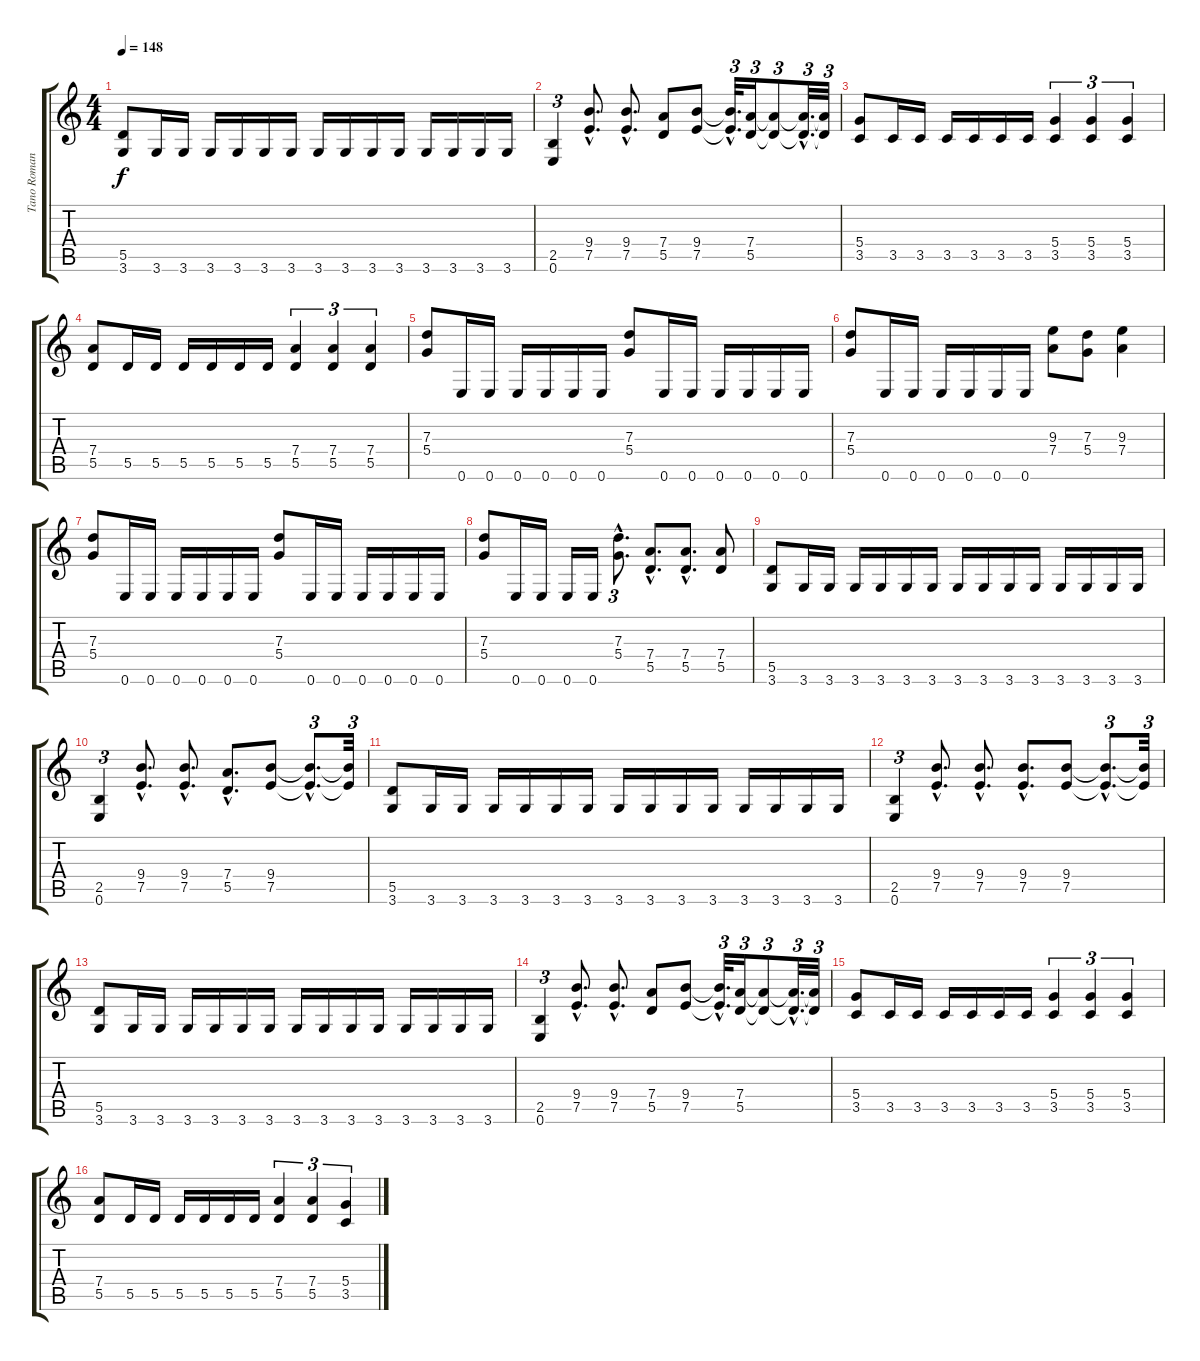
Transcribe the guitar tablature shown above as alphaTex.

\track ("Tano Romano" "Tano Roman") {instrument distortionguitar}
\staff {score tabs}
\tuning (E4 B3 G3 D3 A2 E2) {hide}
\ts (4 4)
\tempo 148
\clef g2
\ks c
(5.5 3.6).8{dy f} 3.6.16 3.6.16 3.6.16 3.6.16 3.6.16 3.6.16 3.6.16 3.6.16 3.6.16 3.6.16 3.6.16 3.6.16 3.6.16 3.6.16 |
(2.5 0.6).4{tu (3 2)} (9.4{hac} 7.5{hac}).8{d} (9.4{hac} 7.5{hac}).8{d} (7.4 5.5).8 (9.4 7.5).8 (9.4{hac t} 7.5{hac t}).32{d tu (3 2)} (7.4 5.5).16{tu (3 2)} (7.4{t} 5.5{t}).8{tu (3 2)} (7.4{hac t} 5.5{hac t}).32{d tu (3 2)} (7.4{t} 5.5{t}).32{tu (3 2)} |
(5.4 3.5).8 3.5.16 3.5.16 3.5.16 3.5.16 3.5.16 3.5.16 (5.4 3.5).4{tu (3 2)} (5.4 3.5).4{tu (3 2)} (5.4 3.5).4{tu (3 2)} |
(7.4 5.5).8 5.5.16 5.5.16 5.5.16 5.5.16 5.5.16 5.5.16 (7.4 5.5).4{tu (3 2)} (7.4 5.5).4{tu (3 2)} (7.4 5.5).4{tu (3 2)} |
(7.3 5.4).8 0.6.16 0.6.16 0.6.16 0.6.16 0.6.16 0.6.16 (7.3 5.4).8 0.6.16 0.6.16 0.6.16 0.6.16 0.6.16 0.6.16 |
(7.3 5.4).8 0.6.16 0.6.16 0.6.16 0.6.16 0.6.16 0.6.16 (9.3 7.4).8 (7.3 5.4).8 (9.3 7.4).4 |
(7.3 5.4).8 0.6.16 0.6.16 0.6.16 0.6.16 0.6.16 0.6.16 (7.3 5.4).8 0.6.16 0.6.16 0.6.16 0.6.16 0.6.16 0.6.16 |
(7.3 5.4).8 0.6.16 0.6.16 0.6.16 0.6.16 (7.3{hac} 5.4{hac}).8{d tu (3 2)} (7.4{hac} 5.5{hac}).8{d} (7.4{hac} 5.5{hac}).8{d} (7.4 5.5).8 |
(5.5 3.6).8 3.6.16 3.6.16 3.6.16 3.6.16 3.6.16 3.6.16 3.6.16 3.6.16 3.6.16 3.6.16 3.6.16 3.6.16 3.6.16 3.6.16 |
(2.5 0.6).4{tu (3 2)} (9.4{hac} 7.5{hac}).8{d} (9.4{hac} 7.5{hac}).8{d} (7.4{hac} 5.5{hac}).8{d} (9.4 7.5).8 (9.4{hac t} 7.5{hac t}).8{d tu (3 2)} (9.4{t} 7.5{t}).32{tu (3 2)} |
(5.5 3.6).8 3.6.16 3.6.16 3.6.16 3.6.16 3.6.16 3.6.16 3.6.16 3.6.16 3.6.16 3.6.16 3.6.16 3.6.16 3.6.16 3.6.16 |
(2.5 0.6).4{tu (3 2)} (9.4{hac} 7.5{hac}).8{d} (9.4{hac} 7.5{hac}).8{d} (9.4{hac} 7.5{hac}).8{d} (9.4 7.5).8 (9.4{hac t} 7.5{hac t}).8{d tu (3 2)} (9.4{t} 7.5{t}).32{tu (3 2)} |
(5.5 3.6).8 3.6.16 3.6.16 3.6.16 3.6.16 3.6.16 3.6.16 3.6.16 3.6.16 3.6.16 3.6.16 3.6.16 3.6.16 3.6.16 3.6.16 |
(2.5 0.6).4{tu (3 2)} (9.4{hac} 7.5{hac}).8{d} (9.4{hac} 7.5{hac}).8{d} (7.4 5.5).8 (9.4 7.5).8 (9.4{hac t} 7.5{hac t}).32{d tu (3 2)} (7.4 5.5).16{tu (3 2)} (7.4{t} 5.5{t}).8{tu (3 2)} (7.4{hac t} 5.5{hac t}).32{d tu (3 2)} (7.4{t} 5.5{t}).32{tu (3 2)} |
(5.4 3.5).8 3.5.16 3.5.16 3.5.16 3.5.16 3.5.16 3.5.16 (5.4 3.5).4{tu (3 2)} (5.4 3.5).4{tu (3 2)} (5.4 3.5).4{tu (3 2)} |
(7.4 5.5).8 5.5.16 5.5.16 5.5.16 5.5.16 5.5.16 5.5.16 (7.4 5.5).4{tu (3 2)} (7.4 5.5).4{tu (3 2)} (5.4 3.5).4{tu (3 2)}
